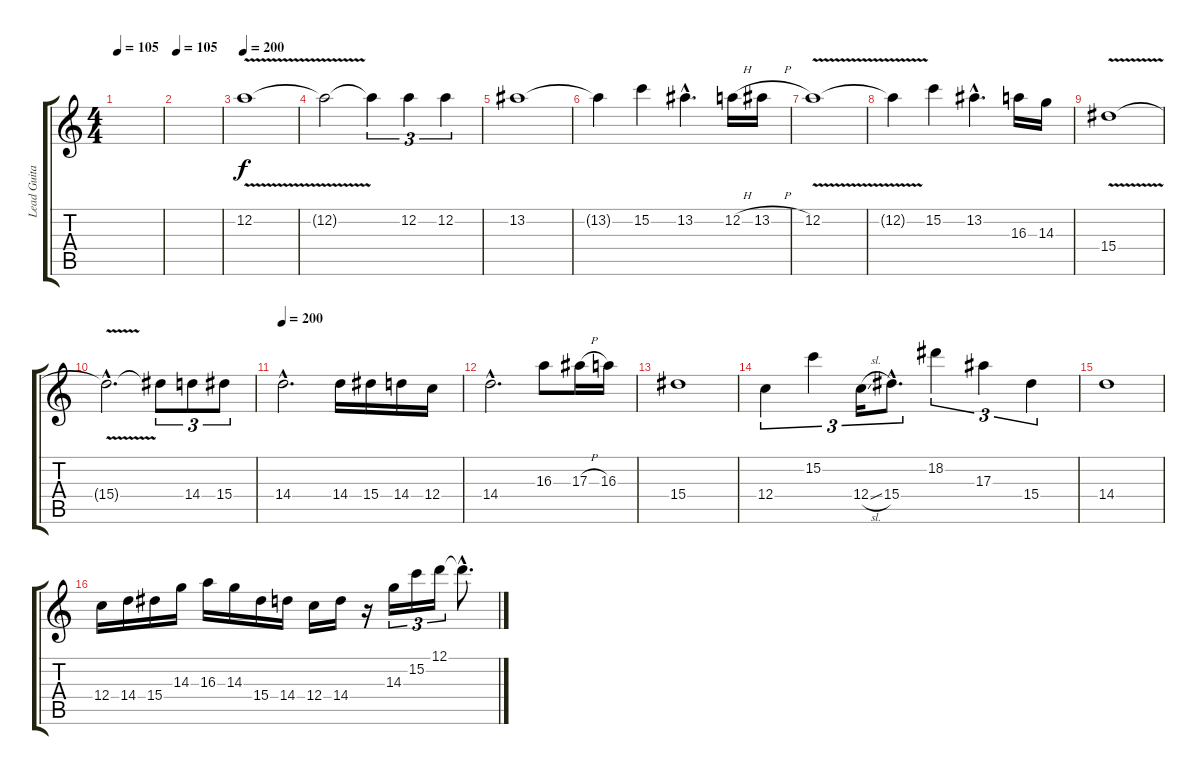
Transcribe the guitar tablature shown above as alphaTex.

\track ("Lead Guitar" "Lead Guita") {instrument distortionguitar}
\staff {score tabs}
\tuning (D4 A3 F3 C3 G2 D2) {hide}
\ts (4 4)
\tempo 105
\clef g2
\ks c
|
\tempo 105
|
\tempo 200
12.2{v}.1 |
12.2{t}.2 12.2{t}.4{tu (3 2)} 12.2.4{tu (3 2)} 12.2.4{tu (3 2)} |
13.2.1 |
13.2{t}.4 15.2.4 13.2{hac}.4{d} 12.2{h}.16 13.2{h}.16 |
12.2{v}.1 |
12.2{t}.4 15.2.4 13.2{hac}.4{d} 16.3.16 14.3.16 |
15.4{v}.1 |
15.4{hac t}.2{d} 15.4{t}.8{tu (3 2)} 14.4.8{tu (3 2)} 15.4.8{tu (3 2)} |
\tempo 200
14.4{hac}.2{d} 14.4.16 15.4.16 14.4.16 12.4.16 |
14.4{hac}.2{d} 16.3.8 17.3{h}.16 16.3.16 |
15.4.1 |
12.4.4{tu (3 2)} 15.2.4{tu (3 2)} 12.4{sl}.16{tu (3 2)} 15.4{hac}.8{d tu (3 2)} 18.2.4{tu (3 2)} 17.3.4{tu (3 2)} 15.4.4{tu (3 2)} |
14.4.1 |
12.4.16 14.4.16 15.4.16 14.3.16 16.3.16 14.3.16 15.4.16 14.4.16 12.4.16 14.4.16 r.16 14.3.16{tu (3 2)} 15.2.16{tu (3 2)} 12.1.16{tu (3 2)} 12.1{hac t}.8{d}
